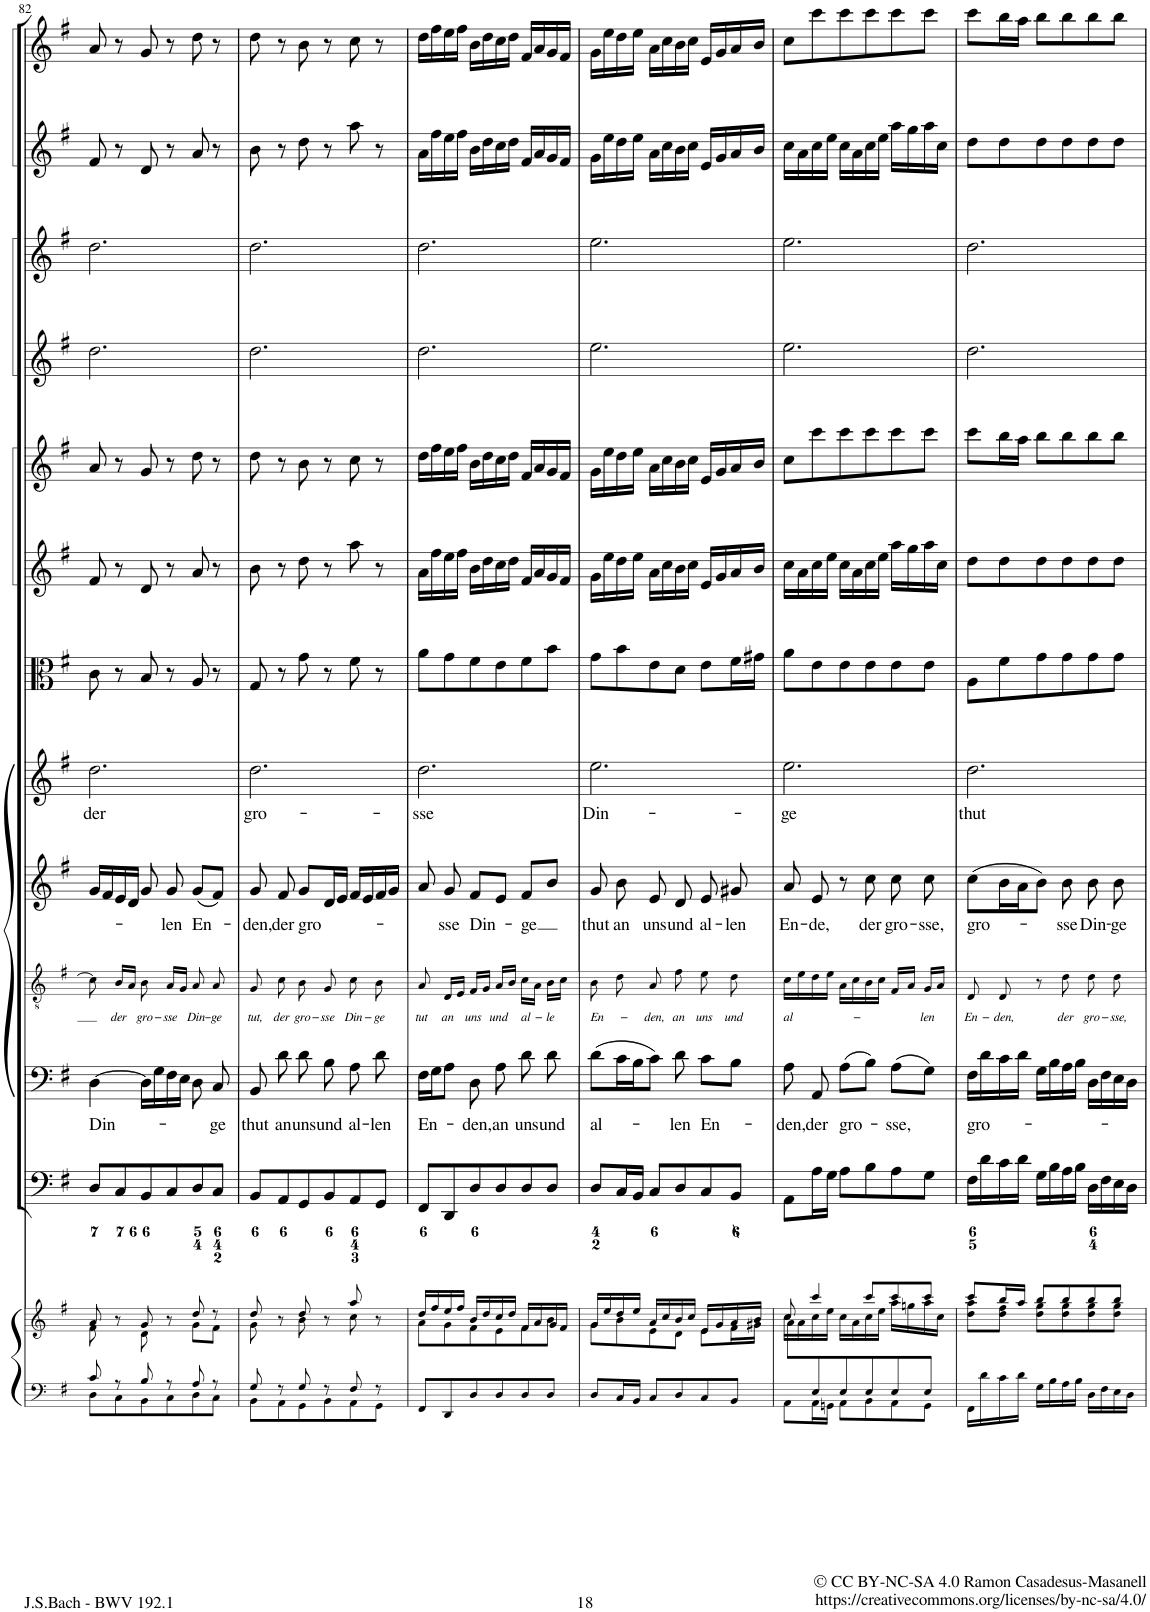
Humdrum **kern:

**kern	**kern	**kern	**kern	**text	**kern	**text	**kern	**text	**kern	**text	**kern	**kern	**kern	**kern	**kern	**kern	**kern
*part13	*part13	*part12	*part11	*part11	*part10	*part10	*part9	*part9	*part8	*part8	*part7	*part6	*part5	*part4	*part3	*part2	*part1
*staff14	*staff13	*staff12	*staff11	*staff11	*staff10	*staff10	*staff9	*staff9	*staff8	*staff8	*staff7	*staff6	*staff5	*staff4	*staff3	*staff2	*staff1
*I"Piano reduction	*	*I"Continuo	*I"Basso	*	*I"Tenore *	*	*I"Alto	*	*I"Soprano	*	*I"Viola	*I"Violino II	*I"Violino I	*I"Oboe II	*I"Oboe I	*I"Flauto traverso II	*I"Flauto traverso I
*I'Pno	*	*	*	*	*	*	*	*	*	*	*I'Vla	*I'Vln	*I'Vln	*I'Ob	*I'Ob	*	*
!!LO:PB:g=z
*clefF4	*clefG2	*clefF4	*clefF4	*	*clefGv2	*	*clefG2	*	*clefG2	*	*clefC3	*clefG2	*clefG2	*clefG2	*clefG2	*clefG2	*clefG2
*k[f#]	*k[f#]	*k[f#]	*k[f#]	*	*k[f#]	*	*k[f#]	*	*k[f#]	*	*k[f#]	*k[f#]	*k[f#]	*k[f#]	*k[f#]	*k[f#]	*k[f#]
*M3/4	*M3/4	*M3/4	*M3/4	*	*M3/4	*	*M3/4	*	*M3/4	*	*M3/4	*M3/4	*M3/4	*M3/4	*M3/4	*M3/4	*M3/4
=82	=82	=82	=82	=82	=82	=82	=82	=82	=82	=82	=82	=82	=82	=82	=82	=82	=82
*^	*^	*	*	*	*	*	*	*	*	*	*	*	*	*	*	*	*
!	!	!	!	!	!	!LO:LY:b	!	!	!	!	!	!LO:LY:b	!	!	!	!	!	!	!
8c/	8D\L	8a/	8f#\	8D/L	[4D\	Din-	8c\]	.	16g/LL	.	2.dd\	der	8c\	8f#/	8a/	2.dd\	2.dd\	8f#/	8a/
.	.	.	.	.	.	.	.	.	16f#/	.	.	.	.	.	.	.	.	.	.
!	!	!	!	!	!	!	!	!LO:LY:b	!	!	!	!	!	!	!	!	!	!	!
8r	8C\	8r	8ryy	8C/	.	.	16B/LL	der	16e/	.	.	.	8r	8r	8r	.	.	8r	8r
.	.	.	.	.	.	.	16A/JJ	.	16d/JJ	.	.	.	.	.	.	.	.	.	.
!	!	!	!	!	!	!	!	!LO:LY:b	!	!	!	!	!	!	!	!	!	!	!
8B/	8BB\	8g/	8d\	8BB/	16D\LL]	.	8B\	gro-	8g/	.	.	.	8B/	8d/	8g/	.	.	8d/	8g/
.	.	.	.	.	16G\	.	.	.	.	.	.	.	.	.	.	.	.	.	.
!	!	!	!	!	!	!	!	!LO:LY:b	!	!LO:LY:b	!	!	!	!	!	!	!	!	!
8r	8C\	8r	8ryy	8C/	16F#\	.	16A/LL	-sse	8g/	-len	.	.	8r	8r	8r	.	.	8r	8r
.	.	.	.	.	16E\JJ	.	16G/JJ	.	.	.	.	.	.	.	.	.	.	.	.
!	!	!	!	!	!	!	!	!LO:LY:b	!	!LO:LY:b	!	!	!	!	!	!	!	!	!
8A/	8D\	8dd/	8g\L	8D/	8D\	.	8A/	Din-	(8g/L	En-	.	.	8A/	8a/	8dd\	.	.	8a/	8dd\
!	!	!	!	!	!	!LO:LY:b	!	!LO:LY:b	!	!	!	!	!	!	!	!	!	!	!
8r	8C\J	8r	8f#\J	8C/J	8C/	-ge	8A/	-ge	8f#/J)	.	.	.	8r	8r	8r	.	.	8r	8r
=83	=83	=83	=83	=83	=83	=83	=83	=83	=83	=83	=83	=83	=83	=83	=83	=83	=83	=83	=83
!	!	!	!	!	!	!LO:LY:b	!	!LO:LY:b	!	!LO:LY:b	!	!LO:LY:b	!	!	!	!	!	!	!
8G/	8BB\L	8dd/	8g\	8BB/L	8BB/	thut	8G/	tut,	8g/	-den,	2.dd\	gro-	8G/	8b\	8dd\	2.dd\	2.dd\	8b\	8dd\
!	!	!	!	!	!	!LO:LY:b	!	!LO:LY:b	!	!LO:LY:b	!	!	!	!	!	!	!	!	!
8r	8AA\	8r	8ryy	8AA/	8d\	an	8c\	der	8f#/	der	.	.	8r	8r	8r	.	.	8r	8r
!	!	!	!	!	!	!LO:LY:b	!	!LO:LY:b	!	!LO:LY:b	!	!	!	!	!	!	!	!	!
8G/	8GG\	8dd/	8b\	8GG/	8d\	uns	8B\	gro-	8g/L	gro-	.	.	8g\	8dd\	8b\	.	.	8dd\	8b\
!	!	!	!	!	!	!LO:LY:b	!	!LO:LY:b	!	!	!	!	!	!	!	!	!	!	!
8r	8BB\	8r	8ryy	8BB/	8B\	und	8G/	-sse	16d/L	.	.	.	8r	8r	8r	.	.	8r	8r
.	.	.	.	.	.	.	.	.	16e/JJ	.	.	.	.	.	.	.	.	.	.
!	!	!	!	!	!	!LO:LY:b	!	!LO:LY:b	!	!	!	!	!	!	!	!	!	!	!
8F#/	8AA\	8aa/	8cc\	8AA/	8A\	al-	8c\	Din-	16f#/LL	.	.	.	8f#\	8aa\	8cc\	.	.	8aa\	8cc\
.	.	.	.	.	.	.	.	.	16e/	.	.	.	.	.	.	.	.	.	.
!	!	!	!	!	!	!LO:LY:b	!	!LO:LY:b	!	!	!	!	!	!	!	!	!	!	!
8r	8GG\J	8r	8ryy	8GG/J	8d\	-len	8B\	-ge	16f#/	.	.	.	8r	8r	8r	.	.	8r	8r
.	.	.	.	.	.	.	.	.	16g/JJ	.	.	.	.	.	.	.	.	.	.
*v	*v	*	*	*	*	*	*	*	*	*	*	*	*	*	*	*	*	*	*
=84	=84	=84	=84	=84	=84	=84	=84	=84	=84	=84	=84	=84	=84	=84	=84	=84	=84	=84
!	!	!	!	!	!LO:LY:b	!	!LO:LY:b	!	!	!	!LO:LY:b	!	!	!	!	!	!	!
8FF#/L	16dd/LL	8a\L	8FF#/L	16F#\LL	En-	8A/	tut	8a/	.	2.dd\	-sse	8a\L	16a\LL	16dd\LL	2.dd\	2.dd\	16a\LL	16dd\LL
.	16ff#/	.	.	16G\J	.	.	.	.	.	.	.	.	16ff#\	16ff#\	.	.	16ff#\	16ff#\
!	!	!	!	!	!	!	!LO:LY:b	!	!LO:LY:b	!	!	!	!	!	!	!	!	!
8DD/	16ee/	8g\	8DD/	8A\J	.	16D/LL	an	8g/	-sse	.	.	8g\	16ee\	16ee\	.	.	16ee\	16ee\
.	16ff#/JJ	.	.	.	.	16E/JJ	.	.	.	.	.	.	16ff#\JJ	16ff#\JJ	.	.	16ff#\JJ	16ff#\JJ
!	!	!	!	!	!LO:LY:b	!	!LO:LY:b	!	!LO:LY:b	!	!	!	!	!	!	!	!	!
8D/	16b/LL	8f#\	8D/	8D\	-den,	16F#/LL	uns	8f#/L	Din-	.	.	8f#\	16b\LL	16b\LL	.	.	16b\LL	16b\LL
.	16dd/	.	.	.	.	16G/JJ	.	.	.	.	.	.	16dd\	16dd\	.	.	16dd\	16dd\
!	!	!	!	!	!LO:LY:b	!	!LO:LY:b	!	!	!	!	!	!	!	!	!	!	!
8D/	16cc/	8e\	8D/	8A\	an	16A/LL	und	8e/J	.	.	.	8e\	16cc\	16cc\	.	.	16cc\	16cc\
.	16dd/JJ	.	.	.	.	16B/JJ	.	.	.	.	.	.	16dd\JJ	16dd\JJ	.	.	16dd\JJ	16dd\JJ
!	!	!	!	!	!LO:LY:b	!	!LO:LY:b	!	!LO:LY:b	!	!	!	!	!	!	!	!	!
8D/	16f#/LL	8f#\	8D/	8d\	uns	16c\LL	al-	8f#/L	-ge	.	.	8f#\	16f#/LL	16f#/LL	.	.	16f#/LL	16f#/LL
.	16a/	.	.	.	.	16A\JJ	.	.	.	.	.	.	16a/	16a/	.	.	16a/	16a/
!	!	!	!	!	!LO:LY:b	!	!LO:LY:b	!	!	!	!	!	!	!	!	!	!	!
8D/J	16g/	8b\J	8D/J	8d\	und	16B\LL	-le	8b/J	.	.	.	8b\J	16g/	16g/	.	.	16g/	16g/
.	16f#/JJ	.	.	.	.	16c\JJ	.	.	.	.	.	.	16f#/JJ	16f#/JJ	.	.	16f#/JJ	16f#/JJ
=85	=85	=85	=85	=85	=85	=85	=85	=85	=85	=85	=85	=85	=85	=85	=85	=85	=85	=85
!	!	!	!	!	!LO:LY:b	!	!LO:LY:b	!	!LO:LY:b	!	!LO:LY:b	!	!	!	!	!	!	!
8D/L	16g/LL	8g\L	8D/L	(8d\L	al-	8B\	En-	8g/	thut	2.ee\	Din-	8g\L	16g\LL	16g\LL	2.ee\	2.ee\	16g\LL	16g\LL
.	16ee/	.	.	.	.	.	.	.	.	.	.	.	16ee\	16ee\	.	.	16ee\	16ee\
!	!	!	!	!	!	!	!	!	!LO:LY:b	!	!	!	!	!	!	!	!	!
16C/L	16dd/	8b\	16C/L	16c\L	.	8d\	.	8b\	an	.	.	8b\	16dd\	16dd\	.	.	16dd\	16dd\
16BB/JJ	16ee/JJ	.	16BB/JJ	16B\J	.	.	.	.	.	.	.	.	16ee\JJ	16ee\JJ	.	.	16ee\JJ	16ee\JJ
!	!	!	!	!	!	!	!LO:LY:b	!	!LO:LY:b	!	!	!	!	!	!	!	!	!
8C/L	16a/LL	8e\	8C/L	8c\J)	.	8A/	-den,	8e/	uns	.	.	8e\	16a\LL	16a\LL	.	.	16a\LL	16a\LL
.	16cc/	.	.	.	.	.	.	.	.	.	.	.	16cc\	16cc\	.	.	16cc\	16cc\
!	!	!	!	!	!LO:LY:b	!	!LO:LY:b	!	!LO:LY:b	!	!	!	!	!	!	!	!	!
8D/	16b/	8d\J	8D/	8d\	-len	8f#\	an	8d/	und	.	.	8d\J	16b\	16b\	.	.	16b\	16b\
.	16cc/JJ	.	.	.	.	.	.	.	.	.	.	.	16cc\JJ	16cc\JJ	.	.	16cc\JJ	16cc\JJ
!	!	!	!	!	!LO:LY:b	!	!LO:LY:b	!	!LO:LY:b	!	!	!	!	!	!	!	!	!
8C/	16e/LL	8e\L	8C/	8c\L	En-	8e\	uns	8e/	al-	.	.	8e\L	16e/LL	16e/LL	.	.	16e/LL	16e/LL
.	16g/	.	.	.	.	.	.	.	.	.	.	.	16g/	16g/	.	.	16g/	16g/
!	!	!	!	!	!	!	!LO:LY:b	!	!LO:LY:b	!	!	!	!	!	!	!	!	!
8BB/J	16a/	16f#\L	8BB/J	8B\J	.	8d\	und	8g#X/	-len	.	.	16f#\L	16a/	16a/	.	.	16a/	16a/
.	16b/JJ	16g#X\JJ	.	.	.	.	.	.	.	.	.	16g#X\JJ	16b/JJ	16b/JJ	.	.	16b/JJ	16b/JJ
=86	=86	=86	=86	=86	=86	=86	=86	=86	=86	=86	=86	=86	=86	=86	=86	=86	=86	=86
*^	*	*^	*	*	*	*	*	*	*	*	*	*	*	*	*	*	*	*
!	!	!	!	!	!	!	!LO:LY:b	!	!LO:LY:b	!	!LO:LY:b	!	!LO:LY:b	!	!	!	!	!	!	!
8ryy	8AA\L	8cc/	16cc\LL	8a\L	8AA\L	8A\	-den,	16c\LL	al-	8a/	En-	2.ee\	-ge	8a\L	16cc\LL	8cc\L	2.ee\	2.ee\	16cc\LL	8cc\L
.	.	.	16a\	.	.	.	.	16e\	.	.	.	.	.	.	16a\	.	.	.	16a\	.
!	!	!	!	!	!	!	!LO:LY:b	!	!	!	!LO:LY:b	!	!	!	!	!	!	!	!	!
8E/	16AA\L	4ccc/	16cc\	2ryy	16A\L	8AA/	der	16d\	.	8e/	-de,	.	.	8e\	16cc\	8ccc\	.	.	16cc\	8ccc\
.	16GGn\JJ	.	16ee\JJ	.	16G\JJ	.	.	16e\JJ	.	.	.	.	.	.	16ee\JJ	.	.	.	16ee\JJ	.
!	!	!	!	!	!	!	!LO:LY:b	!	!	!	!	!	!	!	!	!	!	!	!	!
8E/	8AA\L	.	16cc\LL	.	8A\L	(8A\L	gro-	16A\LL	.	8r	.	.	.	8e\	16cc\LL	8ccc\	.	.	16cc\LL	8ccc\
.	.	.	16a\	.	.	.	.	16c\	.	.	.	.	.	.	16a\	.	.	.	16a\	.
!	!	!	!	!	!	!	!	!	!	!	!LO:LY:b	!	!	!	!	!	!	!	!	!
8E/	8BB\	8ccc/L	16cc\	.	8B\	8B\J)	.	16B\	.	8cc\	der	.	.	8e\	16cc\	8ccc\	.	.	16cc\	8ccc\
.	.	.	16ee\JJ	.	.	.	.	16c\JJ	.	.	.	.	.	.	16ee\JJ	.	.	.	16ee\JJ	.
!	!	!	!	!	!	!	!LO:LY:b	!	!	!	!LO:LY:b	!	!	!	!	!	!	!	!	!
8E/	8AA\	8ccc/	16aa\LL	.	8A\	(8A\L	-sse,	16F#/LL	.	8cc\	gro-	.	.	8e\	16aa\LL	8ccc\	.	.	16aa\LL	8ccc\
.	.	.	16ggn\	.	.	.	.	16A/JJ	.	.	.	.	.	.	16gg\	.	.	.	16gg\	.
!	!	!	!	!	!	!	!	!	!LO:LY:b	!	!LO:LY:b	!	!	!	!	!	!	!	!	!
8E/J	8GG\J	8ccc/J	16aa\	8ryy	8G\J	8G\J)	.	16G/LL	-len	8cc\	-sse,	.	.	8e\J	16aa\	8ccc\J	.	.	16aa\	8ccc\J
.	.	.	16cc\JJ	.	.	.	.	16A/JJ	.	.	.	.	.	.	16cc\JJ	.	.	.	16cc\JJ	.
*v	*v	*	*	*	*	*	*	*	*	*	*	*	*	*	*	*	*	*	*	*
*	*	*v	*v	*	*	*	*	*	*	*	*	*	*	*	*	*	*	*	*
=87	=87	=87	=87	=87	=87	=87	=87	=87	=87	=87	=87	=87	=87	=87	=87	=87	=87	=87
!	!	!	!	!	!LO:LY:b	!	!LO:LY:b	!	!LO:LY:b	!	!LO:LY:b	!	!	!	!	!	!	!
16FF#\LL	8ccc/L	8dd\ 8aa\L	16F#\LL	16F#\LL	gro-	8D/	En-	(8cc\L	gro-	2.dd\	thut	8A\L	8dd\L	8ccc\L	2.dd\	2.dd\	8dd\L	8ccc\L
16d\	.	.	16d\	16d\	.	.	.	.	.	.	.	.	.	.	.	.	.	.
!	!	!	!	!	!	!	!LO:LY:b	!	!	!	!	!	!	!	!	!	!	!
16c\	16bb/L	8dd\ 8ff#\J	16c\	16c\	.	8D/	-den,	16b\L	.	.	.	8f#\	8dd\	16bb\L	.	.	8dd\	16bb\L
16d\JJ	16aa/JJ	.	16d\JJ	16d\JJ	.	.	.	16a\J	.	.	.	.	.	16aa\JJ	.	.	.	16aa\JJ
16G\LL	8bb/L	8dd\ 8gg\L	16G\LL	16G\LL	.	8r	.	8b\J)	.	.	.	8g\	8dd\	8bb\L	.	.	8dd\	8bb\L
16B\	.	.	16B\	16B\	.	.	.	.	.	.	.	.	.	.	.	.	.	.
!	!	!	!	!	!	!	!LO:LY:b	!	!LO:LY:b	!	!	!	!	!	!	!	!	!
16A\	8bb/	8dd\ 8gg\	16A\	16A\	.	8d\	der	8b\	-sse	.	.	8g\	8dd\	8bb\	.	.	8dd\	8bb\
16B\JJ	.	.	16B\JJ	16B\JJ	.	.	.	.	.	.	.	.	.	.	.	.	.	.
!	!	!	!	!	!	!	!LO:LY:b	!	!LO:LY:b	!	!	!	!	!	!	!	!	!
16D\LL	8bb/	8dd\ 8gg\	16D\LL	16D\LL	.	8d\	gro-	8b\	Din-	.	.	8g\	8dd\	8bb\	.	.	8dd\	8bb\
16F#\	.	.	16F#\	16F#\	.	.	.	.	.	.	.	.	.	.	.	.	.	.
!	!	!	!	!	!	!	!LO:LY:b	!	!LO:LY:b	!	!	!	!	!	!	!	!	!
16E\	8bb/J	8dd\ 8gg\J	16E\	16E\	.	8d\	-sse,	8b\	-ge	.	.	8g\J	8dd\J	8bb\J	.	.	8dd\J	8bb\J
16D\JJ	.	.	16D\JJ	16D\JJ	.	.	.	.	.	.	.	.	.	.	.	.	.	.
*	*v	*v	*	*	*	*	*	*	*	*	*	*	*	*	*	*	*	*
=	=	=	=	=	=	=	=	=	=	=	=	=	=	=	=	=	=
*-	*-	*-	*-	*-	*-	*-	*-	*-	*-	*-	*-	*-	*-	*-	*-	*-	*-
